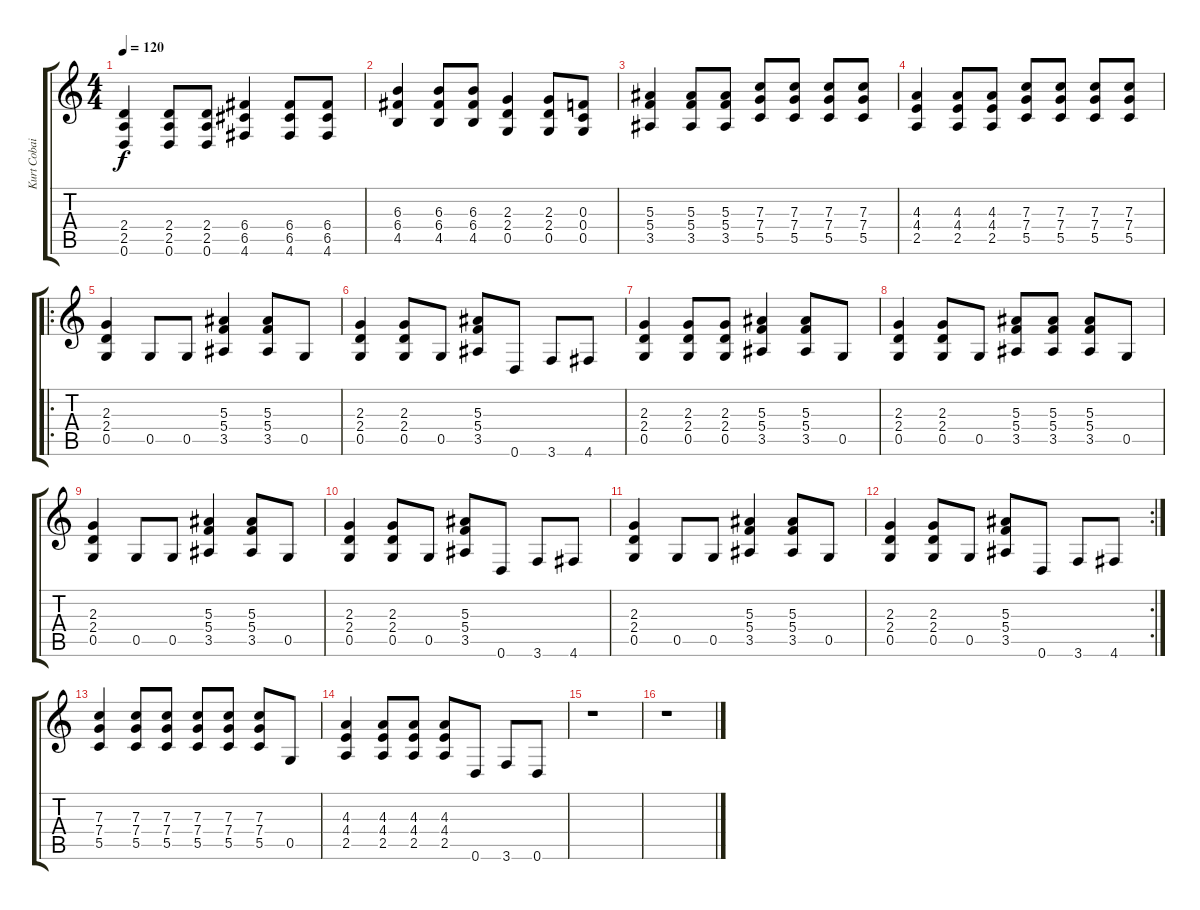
\track ("Kurt Cobain : Guitar" "Kurt Cobai") {instrument electricguitarclean}
\staff {score tabs}
\tuning (D4 A3 F3 C3 G2 D2) {hide}
\ts (4 4)
\tempo 120
\clef g2
\ks c
(2.4 2.5 0.6).4{dy f} (2.4 2.5 0.6).8 (2.4 2.5 0.6).8 (6.4 6.5 4.6).4 (6.4 6.5 4.6).8 (6.4 6.5 4.6).8 |
(6.3 6.4 4.5).4 (6.3 6.4 4.5).8 (6.3 6.4 4.5).8 (2.3 2.4 0.5).4 (2.3 2.4 0.5).8 (0.3 0.4 0.5).8 |
(5.3 5.4 3.5).4 (5.3 5.4 3.5).8 (5.3 5.4 3.5).8 (7.3 7.4 5.5).8 (7.3 7.4 5.5).8 (7.3 7.4 5.5).8 (7.3 7.4 5.5).8 |
(4.3 4.4 2.5).4 (4.3 4.4 2.5).8 (4.3 4.4 2.5).8 (7.3 7.4 5.5).8 (7.3 7.4 5.5).8 (7.3 7.4 5.5).8 (7.3 7.4 5.5).8 |
\ro
(2.3 2.4 0.5).4 0.5.8 0.5.8 (5.3 5.4 3.5).4 (5.3 5.4 3.5).8 0.5.8 |
(2.3 2.4 0.5).4 (2.3 2.4 0.5).8 0.5.8 (5.3 5.4 3.5).8 0.6.8 3.6.8 4.6.8 |
(2.3 2.4 0.5).4 (2.3 2.4 0.5).8 (2.3 2.4 0.5).8 (5.3 5.4 3.5).4 (5.3 5.4 3.5).8 0.5.8 |
(2.3 2.4 0.5).4 (2.3 2.4 0.5).8 0.5.8 (5.3 5.4 3.5).8 (5.3 5.4 3.5).8 (5.3 5.4 3.5).8 0.5.8 |
(2.3 2.4 0.5).4 0.5.8 0.5.8 (5.3 5.4 3.5).4 (5.3 5.4 3.5).8 0.5.8 |
(2.3 2.4 0.5).4 (2.3 2.4 0.5).8 0.5.8 (5.3 5.4 3.5).8 0.6.8 3.6.8 4.6.8 |
(2.3 2.4 0.5).4 0.5.8 0.5.8 (5.3 5.4 3.5).4 (5.3 5.4 3.5).8 0.5.8 |
\rc 2
(2.3 2.4 0.5).4 (2.3 2.4 0.5).8 0.5.8 (5.3 5.4 3.5).8 0.6.8 3.6.8 4.6.8 |
(7.3 7.4 5.5).4 (7.3 7.4 5.5).8 (7.3 7.4 5.5).8 (7.3 7.4 5.5).8 (7.3 7.4 5.5).8 (7.3 7.4 5.5).8 0.5.8 |
(4.3 4.4 2.5).4 (4.3 4.4 2.5).8 (4.3 4.4 2.5).8 (4.3 4.4 2.5).8 0.6.8 3.6.8 0.6.8 |
r.1 |
r.1
